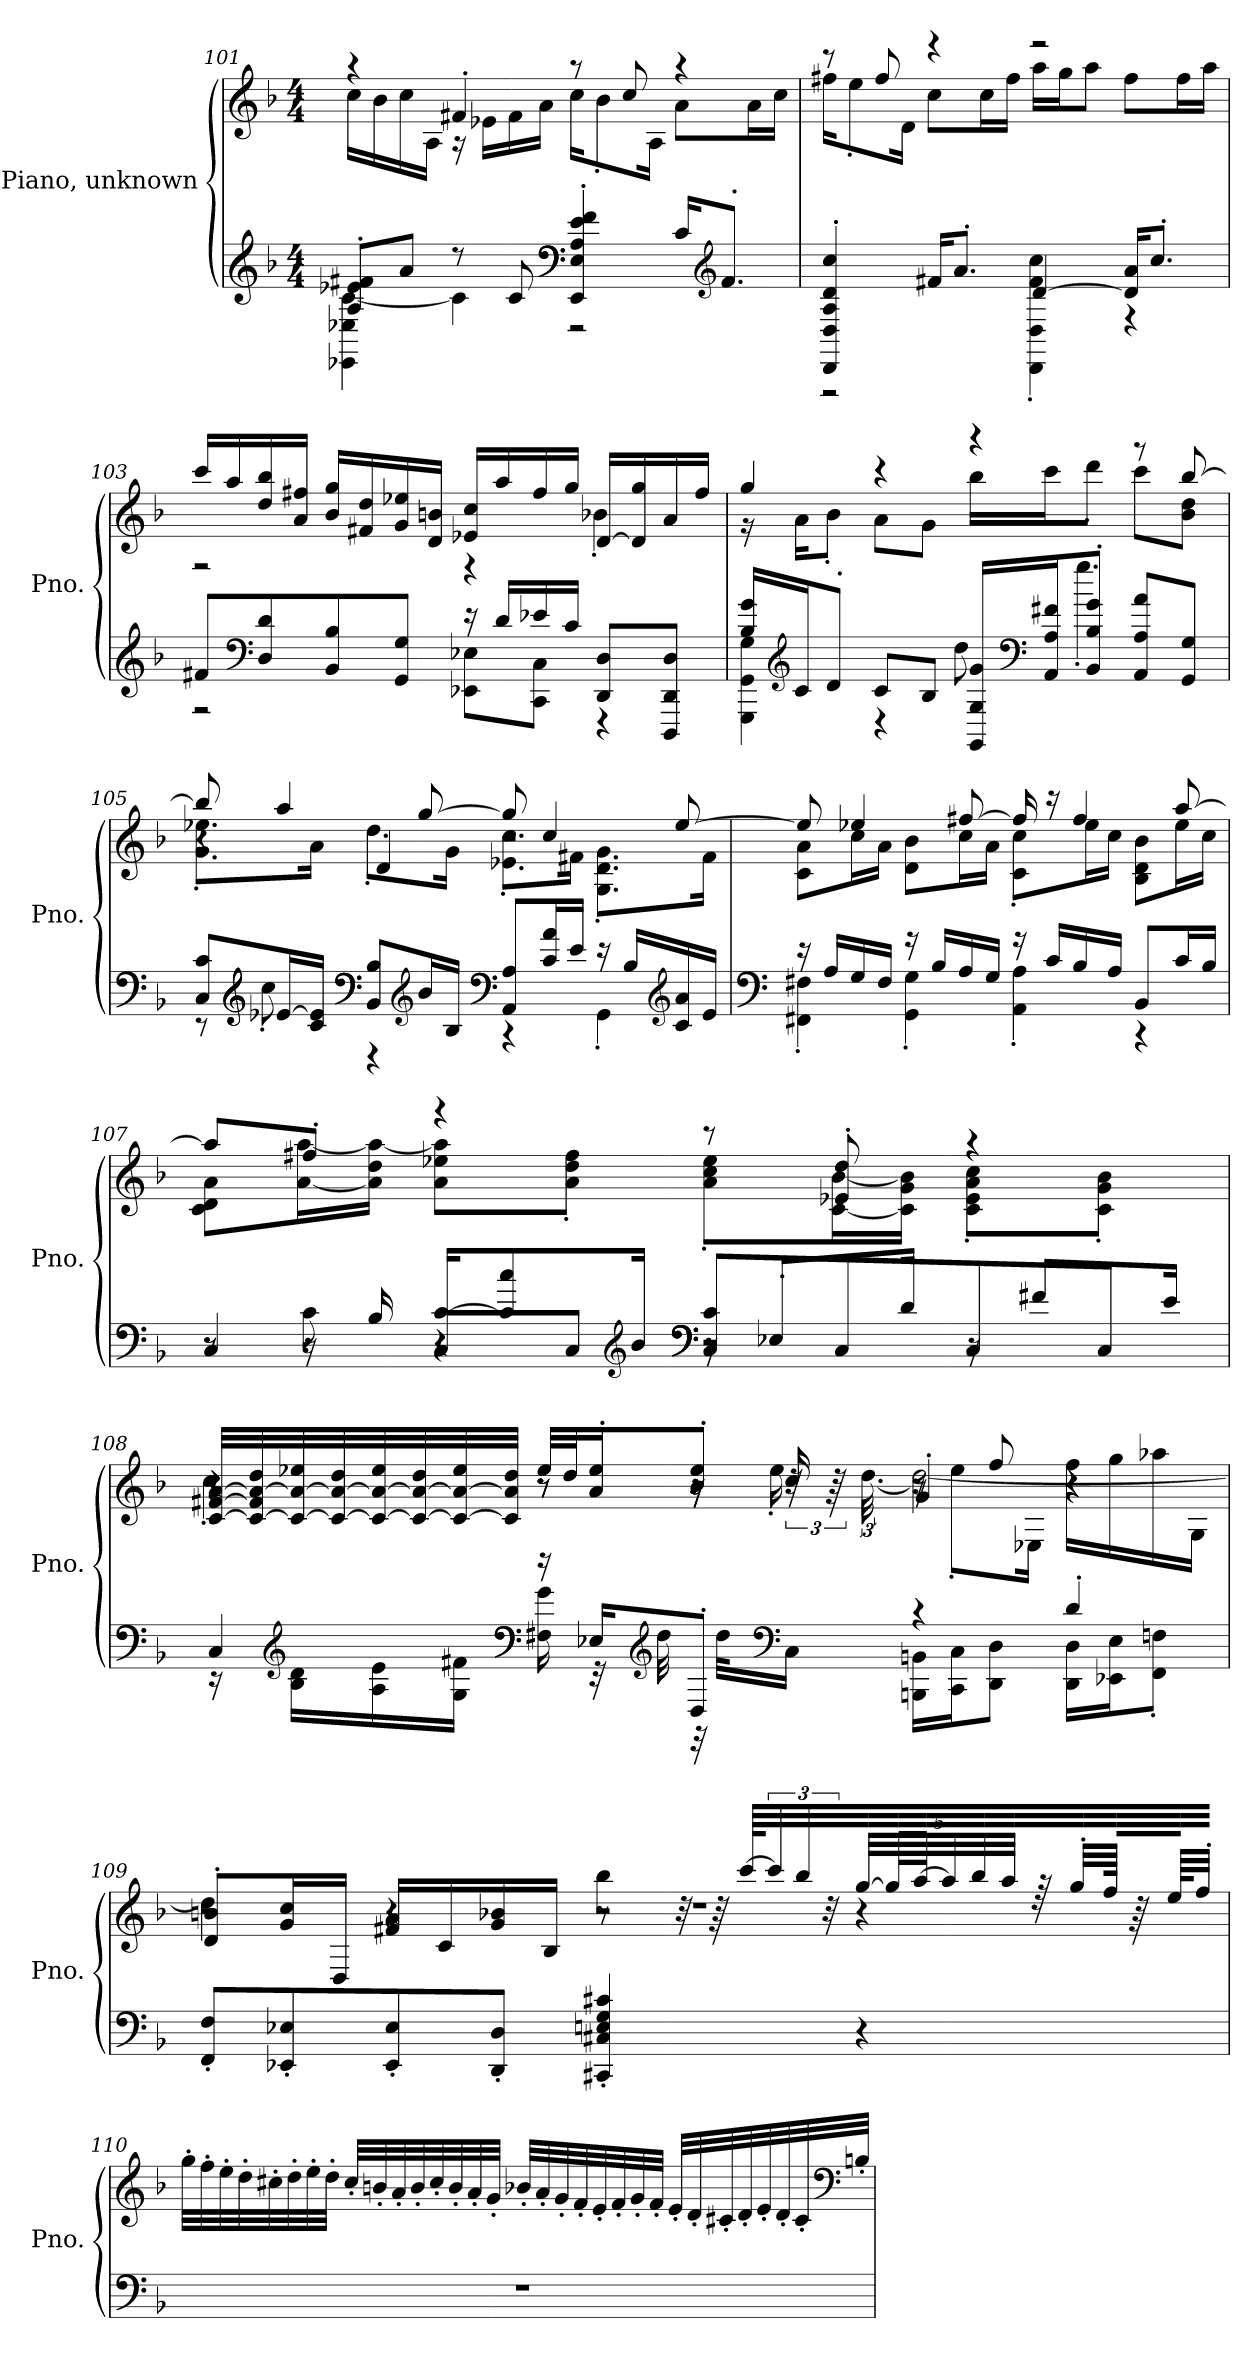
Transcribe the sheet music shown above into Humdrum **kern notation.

**kern	**kern
*part1	*part1
*staff2	*staff1
*I"Piano, unknown	*
*I'Pno.	*
*clefG2	*clefG2
*k[b-]	*k[b-]
*M4/4	*M4/4
=101	=101
*^	*^
8A/' 8e-X/' 8f#X/'L	4EE-X\ 4E-X\ [4c\	4r	16cc\LL
.	.	.	16b-\
8a/J	.	.	16cc\
.	.	.	16A\JJ
8r	4c\]	4f#X'/	16r
.	.	.	16e-X\LL
8c/	.	.	16f#\
.	.	.	16a\JJ
*clefF4	*	*	*
4EE-/' 4E-/' 4A/' 4e-/' 4f#/'	2r	8r	16cc\KL
.	.	.	8b-'\
.	.	8cc/	.
.	.	.	16A\Jk
16c/KL	.	4r	8a\L
*clefG2	*	*	*
8.f#'/J	.	.	.
.	.	.	16a\L
.	.	.	16cc\JJ
!!LO:LB:g=z	!!
=102	=102	=102	=102
4DD/' 4D/' 4A/' 4d/' 4cc/'	2r	8r	16ff#X\KL
.	.	.	8ee'\
.	.	8ff#/	.
.	.	.	16d\Jk
16f#X/KL	.	4r	8cc\L
8.a'/J	.	.	.
.	.	.	16cc\L
.	.	.	16ff#\JJ
[4d/	4DD\' 4D\' 4f#\' 4cc\'	2r	16aa\LL
.	.	.	16gg\J
.	.	.	8aa\J
16d/] 16a/KL	4r	.	8ff#\L
8.cc'/J	.	.	.
.	.	.	16ff#\L
.	.	.	16aa\JJ
=103	=103	=103	=103
8f#X/L	2r	16ccc/LL	2r
.	.	16aa/	.
*clefF4	*	*	*
8D/ 8d/	.	16dd/ 16bb-/	.
.	.	16a/ 16ff#X/JJ	.
8BB-/ 8B-/	.	16b-/ 16gg/LL	.
.	.	16f#X/ 16dd/	.
8GG/ 8G/J	.	16g/ 16ee-X/	.
.	.	16d/ 16bn/JJ	.
16r	8EE-X\ 8E-X\L	16e-X/ 16cc/LL	4r
16d/LL	.	16aa/	.
16e-X/	8CC\ 8C\J	16ff#/	.
16c/JJ	.	16gg/JJ	.
8DD/ 8D/L	4r	[16d/LL	4b-X'\
.	.	16d/] 16gg/	.
8DDD/ 8DD/ 8D/J	.	16a/	.
.	.	16ff#/JJ	.
!!LO:LB:g=z	!!
=104	=104	=104	=104
16B-/ 16g/LL	4GGG\ 4GG\ 4G\	4gg/	16r
*clefG2	*	*	*
16c/J	.	.	16a\KL
8d'/J	.	.	8b-'\J
8c/L	4r	4r	8a\L
8B-/J	.	.	8g\J
16GG/ 16G/ 16g/LL	8dd\	4r	16bb-\LL
*clefF4	*	*	*
16AA/ 16A/ 16f#X/J	.	.	16ccc\J
8BB-/' 8B-/' 8g/'J	4.gg'\	.	8ddd'\J
8AA/ 8A/ 8a/L	.	8r	8ccc\L
8GG/ 8G/J	.	[8bb-/	8b-\ 8dd\J
=105	=105	=105	=105
*	*	*	*^
8C/ 8c/L	8r	8bb-/]	8.g\' 8.ee-X\'L	4r
*clefG2	*	*	*	*
[16e-X/L	8cc'\	4aa/	.	.
16c/ 16e-/]JJ	.	.	16a\Jk	.
*clefF4	*	*	*	*
8BB-/ 8B-/L	4r	.	8.dd'\L	4d/
*clefG2	*	*	*	*
16b-/L	.	[8gg/	.	.
16B-/JJ	.	.	16g\Jk	.
*clefF4	*	*	*	*
8AA/ 8A/L	4r	8gg/]	8.e-X\' 8.cc\'L	2r
16c/ 16a/L	.	4cc/	.	.
16e-/JJ	.	.	16f#X\Jk	.
16r	4GG'\	.	8.G\' 8.d\' 8.g\'L	.
16B-/LL	.	.	.	.
*clefG2	*	*	*	*
16c/ 16a/	.	[8ee-/	.	.
16e-/JJ	.	.	16f#\Jk	.
*	*	*v	*v	*v
!!LO:LB:g=z
=106	=106	=106
*clefF4	*	*
*	*	*^
16r	4FF#X\' 4F#X\'	8ee-/]	8c\ 8a\L
16A/LL	.	.	.
16G/	.	4ee-X/	16cc\L
16F#/JJ	.	.	16a\JJ
16r	4GG\' 4G\'	.	8d\ 8b-\L
16B-/LL	.	.	.
16A/	.	[8ff#X/	16cc\L
16G/JJ	.	.	16a\JJ
16r	4AA\' 4A\'	16ff#/]	8c\' 8cc\'L
16c/LL	.	16r	.
16B-/	.	4ff#/	16ee-\L
16A/JJ	.	.	16cc\JJ
8BB-/L	4r	.	8B-\ 8d\ 8b-\L
16c/L	.	[8aa/	16ee-\L
16B-/JJ	.	.	16cc\JJ
=107	=107	=107	=107
*	*^	*	*
8r	8r	4C/	8aa/L]	8c\ 8d\ 8a\L
16r	8c\	.	8ff#X'/J	[16a\ [16aa\L
16B-/	.	.	.	16a\] 16dd\ 16aa\_JJ
[16c/KL	4r	8C/L	4r	8a\ 8ee-X\ 8aa\]L
8c/] 8cc/	.	.	.	.
.	.	8C/J	.	8a\' 8dd\' 8ff#\'J
*clefG2	*	*	*	*
16b-/Jk	.	.	.	.
*clefF4	*	*	*	*
16r	2r	8C/ 8c/L	8r	8a\' 8cc\' 8ee-\'L
8E-X'/L	.	.	.	.
.	.	8C/	8e-X/' 8dd/'	[16c\ [16b-\L
16d/Jk	.	.	.	16c\] 16g\ 16b-\]JJ
16r	.	8C/	4r	8c\' 8e-\' 8a\' 8cc\'L
8f#X'/L	.	.	.	.
.	.	8C/J	.	8c\' 8g\' 8b-\'J
16e/Jk	.	.	.	.
*	*v	*v	*	*
!!LO:PB:g=z
=108	=108	=108	=108
*	*	*^	*^
4C/	16r	4r	4r	[32c/ [32f#X/ [32a/LLL	4cc'\
.	.	.	.	32c/_ 32f#/] 32a/_ 32dd/	.
*clefG2	*	*	*	*	*
.	16B-\ 16d\LL	.	.	32c/_ 32a/_ 32ee-X/	.
.	.	.	.	32c/_ 32a/_ 32dd/	.
.	16A\ 16e\	.	.	32c/_ 32a/_ 32ee-/	.
.	.	.	.	32c/_ 32a/_ 32dd/	.
.	16G\ 16f#X\JJ	.	.	32c/_ 32a/_ 32ee-/	.
.	.	.	.	32c/] 32a/] 32dd/JJJ	.
*clefF4	*	*	*	*	*
16r	16F#X\ 16g\	8r	8r	32ee-/LLL	8r
.	.	.	.	32dd/J	.
16E-X/KL	32r	.	.	16a/' 16ee-/'J	.
*clefG2	*	*	*	*	*
.	32dd\	.	.	.	.
8D'/J	32r	16r	16r	8b-/' 8ee-/'J	16r
.	32dd\KLL	.	.	.	.
*clefF4	*	*	*	*	*
.	16C\JJ	16cc/	48r	.	16ee-'\
.	.	.	96r	.	.
.	.	.	[48.dd\	.	.
4r	16BBBn\ 16BBn\LL	8r	2dd\_	4g'/	16r
.	16CC\ 16C\J	.	.	.	8ee-'\L
.	8DD\ 8D\J	8ff/	.	.	.
.	.	.	.	.	16E-X\Jk
4d'/	16DD\ 16D\LL	4r	.	4r	16ff\LL
.	16EE-X\ 16E-\J	.	.	.	16gg\
.	8FF\' 8Fn\'J	.	.	.	16aa-X\
.	.	.	.	.	16G\JJ
*v	*v	*	*	*	*
!!LO:LB:g=z	!!	!!	!!
=109	=109	=109	=109	=109
8FF/' 8F/'L	1r	4dd\]	8d/' 8bn/'L	2r
8EE-X/' 8E-X/'	.	.	16g/ 16cc/L	.
.	.	.	16D/JJ	.
8EE-/' 8E-/'	.	4r	16f#X/ 16a/LL	.
.	.	.	16c/	.
8DD/' 8D/'J	.	.	16g/ 16b-X/	.
.	.	.	16B-/JJ	.
4CC#X/' 4C#X/' 4En/' 4G/' 4c#X/'	.	2r	8r	4bb-\
.	.	.	32r	.
.	.	.	64r	.
.	.	.	[64ccc/KLLL	.
.	.	.	48ccc/]	.
.	.	.	48bb-/JJJ	.
.	.	.	48r	.
*	*	*	*Xbrackettup	*
4r	.	.	[40gg/LLL	4r
.	.	.	80gg/L]	.
.	.	.	[80aa/J	.
.	.	.	40aa/]	.
.	.	.	40bb-/	.
.	.	.	40aa/JJJ	.
.	.	.	64r	.
.	.	.	32gg'/LLL	.
.	.	.	64ff/JJJk	.
.	.	.	64r	.
.	.	.	64ee/KLLL	.
.	.	.	32ff'/JJJ	.
*	*v	*v	*v	*v
!!LO:LB:g=z
=110	=110
1r	32gg'\LLL
.	32ff'\
.	32ee'\
.	32dd'\
.	32cc#X'\
.	32dd'\
.	32ee'\
.	32dd'\JJJ
.	32cc#'/LLL
.	32bn'/
.	32a'/
.	32b'/
.	32cc#'/
.	32b'/
.	32a'/
.	32g'/JJJ
.	32b-X'/LLL
.	32a'/
.	32g'/
.	32f'/
.	32e'/
.	32f'/
.	32g'/
.	32f'/JJJ
.	32e'/LLL
.	32d'/
.	32c#X'/
.	32d'/
.	32e'/
.	32d'/
.	32c#'/
*	*clefF4
.	32Bn'/JJJ
=	=
*-	*-
